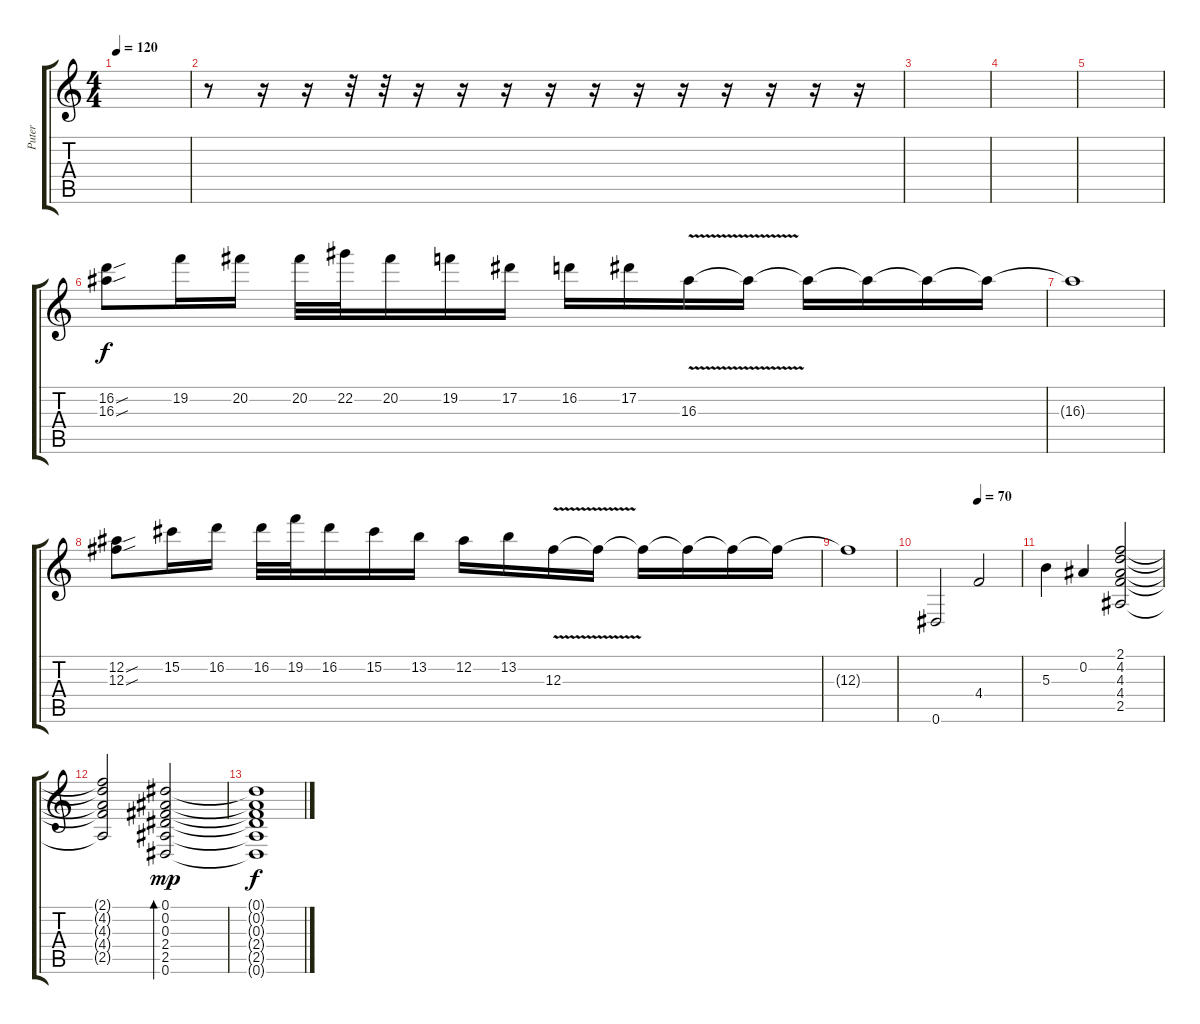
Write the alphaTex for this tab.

\track ("Puter" "Puter") {instrument acousticguitarsteel}
\staff {score tabs}
\tuning (Eb4 Bb3 Gb3 Db3 Ab2 Eb2) {hide}
\ts (4 4)
\tempo 120
\clef g2
\ks c
|
r.8 r.16 r.16 r.32 r.32 r.16 r.16 r.16 r.16 r.16 r.16 r.16 r.16 r.16 r.16 r.16 |
|
|
|
(16.2{sou} 16.3{sou}).8{volume 16} 19.2.16 20.2.16 20.2.32 22.2.32 20.2.16 19.2.16 17.2.16 16.2.16 17.2.16 16.3{v}.16 16.3{t}.16 16.3{t}.16 16.3{t}.16 16.3{t}.16 16.3{t}.16 |
16.3{t}.1 |
(12.2{sou} 12.3{sou}).8{volume 16} 15.2.16 16.2.16 16.2.32 19.2.32 16.2.16 15.2.16 13.2.16 12.2.16 13.2.16 12.3{v}.16 12.3{t}.16 12.3{t}.16 12.3{t}.16 12.3{t}.16 12.3{t}.16 |
12.3{t}.1 |
\tempo (70 0.5)
0.6.2 4.4.2 |
5.3.4 0.2.4 (2.1 4.2 4.3 4.4 2.5).2 |
(2.1{t} 4.2{t} 4.3{t} 4.4{t} 2.5{t}).2 (0.1 0.2 0.3 2.4 2.5 0.6).2{bd 240 dy mp} |
(0.1{t} 0.2{t} 0.3{t} 2.4{t} 2.5{t} 0.6{t}).1{dy f}
